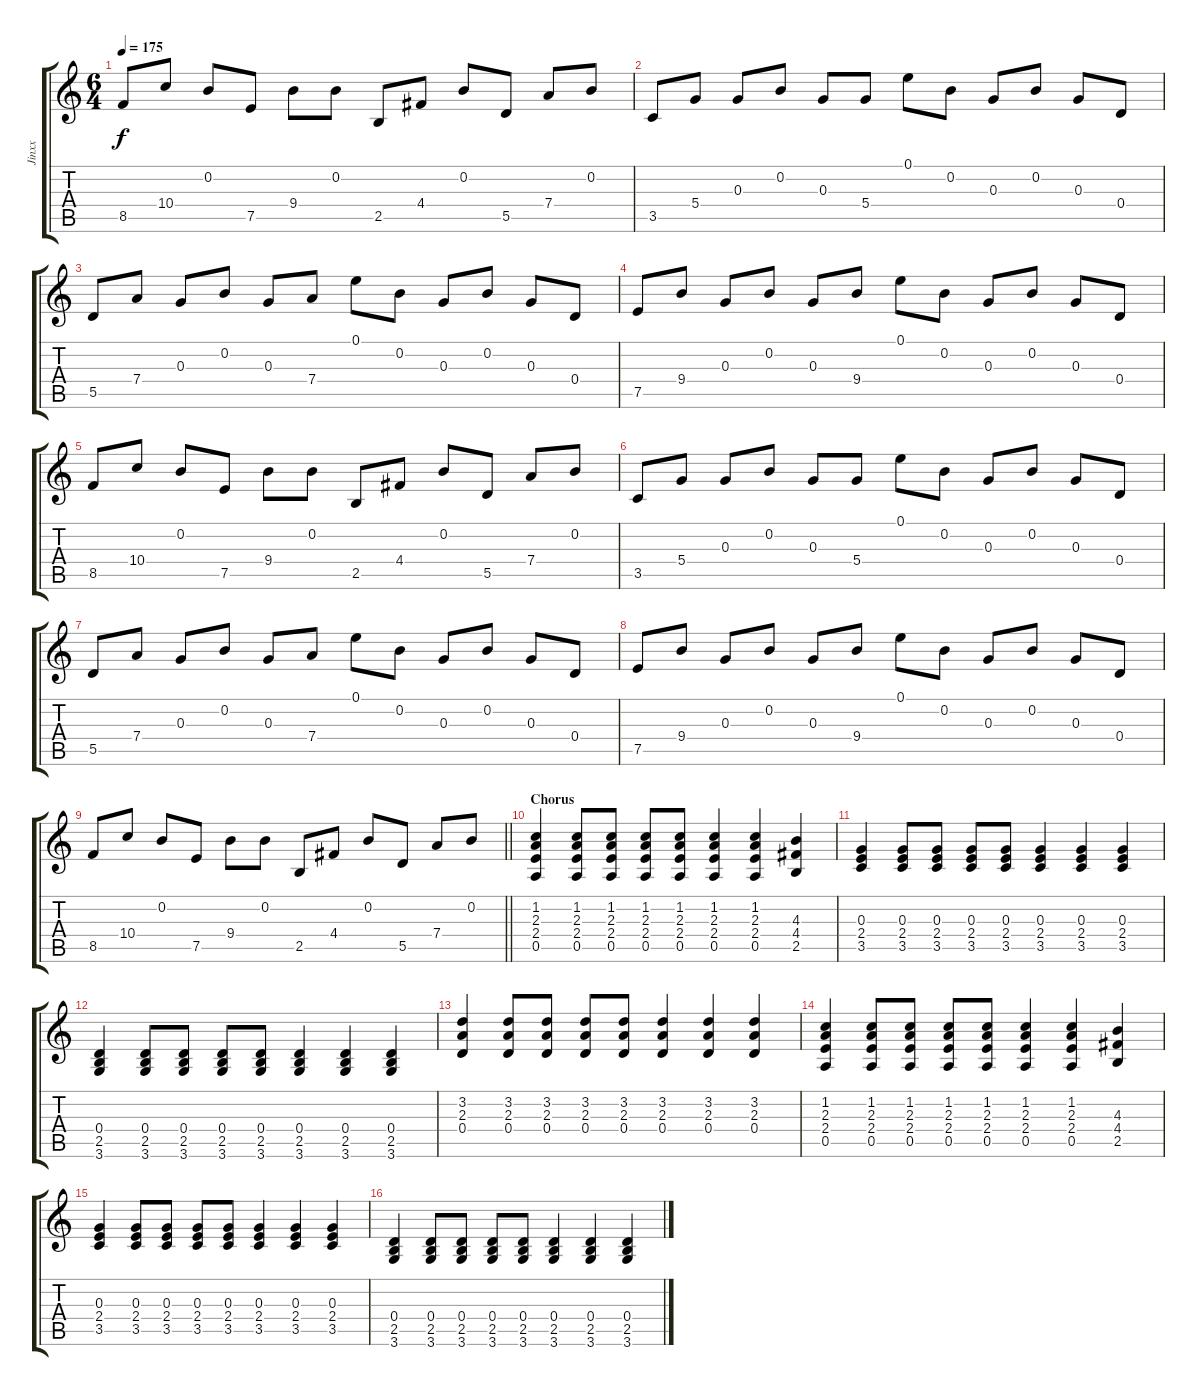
\track ("Jinxx" "Jinxx") {instrument acousticguitarsteel}
\staff {score tabs}
\tuning (E4 B3 G3 D3 A2 E2) {hide}
\ts (6 4)
\tempo 175
\clef g2
\ks c
8.5.8{dy f} 10.4.8 0.2.8 7.5.8 9.4.8 0.2.8 2.5.8 4.4.8 0.2.8 5.5.8 7.4.8 0.2.8 |
3.5.8 5.4.8 0.3.8 0.2.8 0.3.8 5.4.8 0.1.8 0.2.8 0.3.8 0.2.8 0.3.8 0.4.8 |
5.5.8 7.4.8 0.3.8 0.2.8 0.3.8 7.4.8 0.1.8 0.2.8 0.3.8 0.2.8 0.3.8 0.4.8 |
7.5.8 9.4.8 0.3.8 0.2.8 0.3.8 9.4.8 0.1.8 0.2.8 0.3.8 0.2.8 0.3.8 0.4.8 |
8.5.8 10.4.8 0.2.8 7.5.8 9.4.8 0.2.8 2.5.8 4.4.8 0.2.8 5.5.8 7.4.8 0.2.8 |
3.5.8 5.4.8 0.3.8 0.2.8 0.3.8 5.4.8 0.1.8 0.2.8 0.3.8 0.2.8 0.3.8 0.4.8 |
5.5.8 7.4.8 0.3.8 0.2.8 0.3.8 7.4.8 0.1.8 0.2.8 0.3.8 0.2.8 0.3.8 0.4.8 |
7.5.8 9.4.8 0.3.8 0.2.8 0.3.8 9.4.8 0.1.8 0.2.8 0.3.8 0.2.8 0.3.8 0.4.8 |
\barLineRight lightlight
8.5.8 10.4.8 0.2.8 7.5.8 9.4.8 0.2.8 2.5.8 4.4.8 0.2.8 5.5.8 7.4.8 0.2.8 |
\section ("" "Chorus")
(1.2 2.3 2.4 0.5).4 (1.2 2.3 2.4 0.5).8 (1.2 2.3 2.4 0.5).8 (1.2 2.3 2.4 0.5).8 (1.2 2.3 2.4 0.5).8 (1.2 2.3 2.4 0.5).4 (1.2 2.3 2.4 0.5).4 (4.3 4.4 2.5).4 |
(0.3 2.4 3.5).4 (0.3 2.4 3.5).8 (0.3 2.4 3.5).8 (0.3 2.4 3.5).8 (0.3 2.4 3.5).8 (0.3 2.4 3.5).4 (0.3 2.4 3.5).4 (0.3 2.4 3.5).4 |
(0.4 2.5 3.6).4 (0.4 2.5 3.6).8 (0.4 2.5 3.6).8 (0.4 2.5 3.6).8 (0.4 2.5 3.6).8 (0.4 2.5 3.6).4 (0.4 2.5 3.6).4 (0.4 2.5 3.6).4 |
(3.2 2.3 0.4).4 (3.2 2.3 0.4).8 (3.2 2.3 0.4).8 (3.2 2.3 0.4).8 (3.2 2.3 0.4).8 (3.2 2.3 0.4).4 (3.2 2.3 0.4).4 (3.2 2.3 0.4).4 |
(1.2 2.3 2.4 0.5).4 (1.2 2.3 2.4 0.5).8 (1.2 2.3 2.4 0.5).8 (1.2 2.3 2.4 0.5).8 (1.2 2.3 2.4 0.5).8 (1.2 2.3 2.4 0.5).4 (1.2 2.3 2.4 0.5).4 (4.3 4.4 2.5).4 |
(0.3 2.4 3.5).4 (0.3 2.4 3.5).8 (0.3 2.4 3.5).8 (0.3 2.4 3.5).8 (0.3 2.4 3.5).8 (0.3 2.4 3.5).4 (0.3 2.4 3.5).4 (0.3 2.4 3.5).4 |
(0.4 2.5 3.6).4 (0.4 2.5 3.6).8 (0.4 2.5 3.6).8 (0.4 2.5 3.6).8 (0.4 2.5 3.6).8 (0.4 2.5 3.6).4 (0.4 2.5 3.6).4 (0.4 2.5 3.6).4
